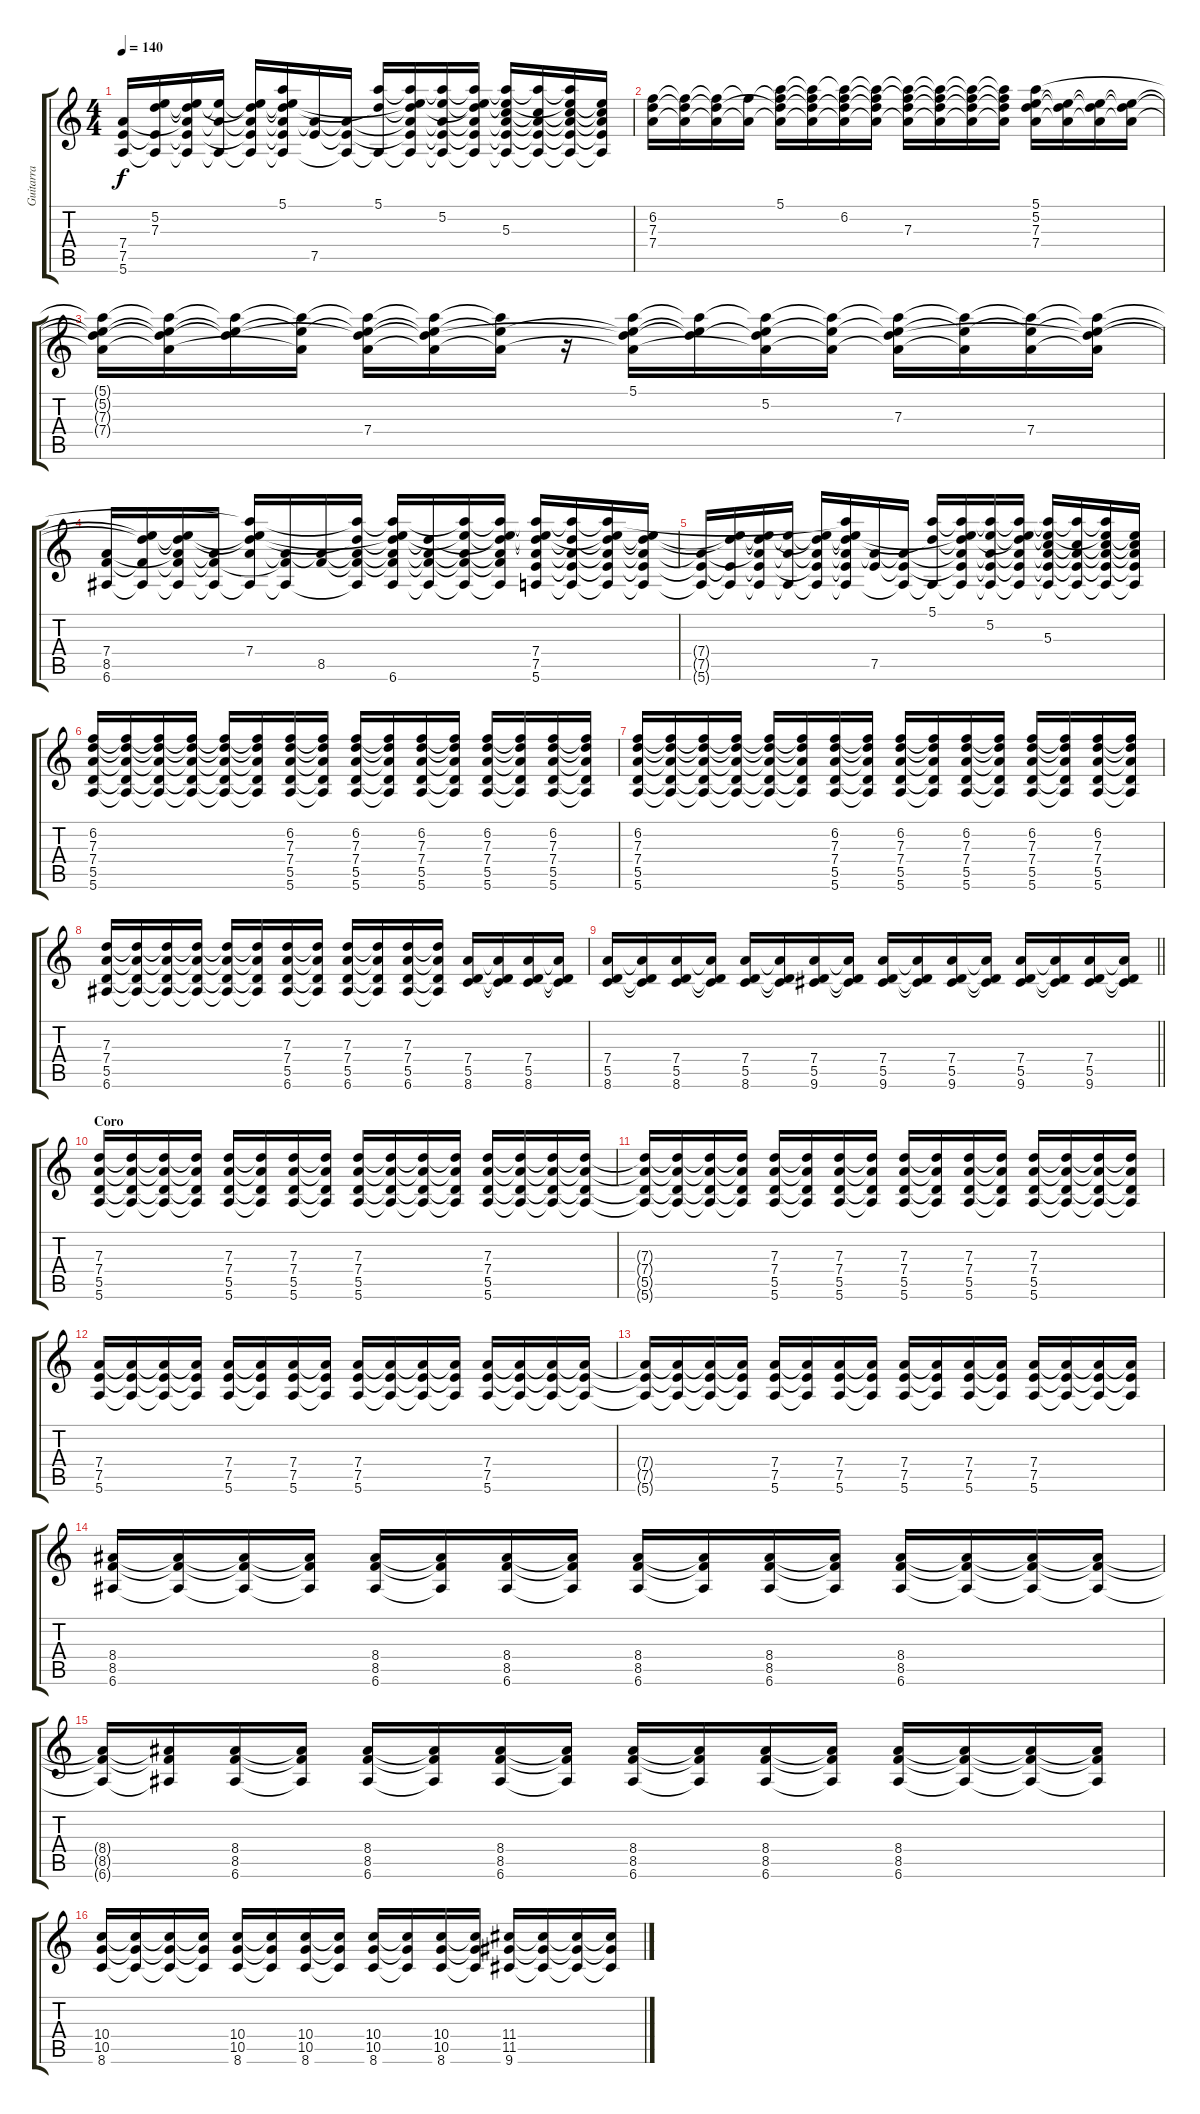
\track ("Guitarra" "Guitarra") {instrument distortionguitar}
\staff {score tabs}
\tuning (E4 B3 G3 D3 A2 E2) {hide}
\ts (4 4)
\tempo 140
\clef g2
\ks c
(7.4{t} 7.5{t} 5.6{t}).16{dy f} (5.2{t} 7.3{t} 7.5{t} 5.6{t}).16 (5.2{t} 7.3{t} 7.4{t} 7.5{t} 5.6{t}).16 (5.2{t} 7.4{t} 5.6{t}).16 (5.2{t} 7.3{t} 7.4{t} 7.5{t} 5.6{t}).16 (5.1{t} 5.2{t} 7.3{t} 7.4{t} 7.5{t} 5.6{t}).16 (7.4{t} 7.5).16 (7.4{t} 7.5{t} 5.6{t}).16 (5.1 7.3{t} 5.6{t}).16 (5.1{t} 5.2{t} 7.3{t} 7.4{t} 7.5{t} 5.6{t}).16 (5.1{t} 5.2 7.4{t} 7.5{t} 5.6{t}).16 (5.1{t} 5.2{t} 7.3{t} 7.4{t} 7.5{t} 5.6{t}).16 (5.1{t} 5.2{t} 5.3 7.4{t} 7.5{t} 5.6{t}).16 (5.1{t} 5.3{t} 7.4{t} 7.5{t} 5.6{t}).16 (5.1{t} 5.2{t} 5.3{t} 7.4{t} 7.5{t} 5.6{t}).16 (5.2{t} 5.3{t} 7.4{t} 7.5{t} 5.6{t}).16 |
(6.2 7.3 7.4).16 (6.2{t} 7.3{t} 7.4{t}).16 (6.2{t} 7.3{t} 7.4{t}).16 (6.2{t} 7.4{t}).16 (5.1 6.2{t} 7.3{t} 7.4{t}).16 (5.1{t} 6.2{t} 7.3{t} 7.4{t}).16 (5.1{t} 6.2 7.3{t} 7.4{t}).16 (5.1{t} 6.2{t} 7.3{t} 7.4{t}).16 (5.1{t} 6.2{t} 7.3 7.4{t}).16 (5.1{t} 6.2{t} 7.3{t} 7.4{t}).16 (5.1{t} 6.2{t} 7.3{t} 7.4{t}).16 (5.1{t} 6.2{t} 7.3{t} 7.4{t}).16 (5.1 5.2 7.3 7.4).16 (5.2{t} 7.3{t} 7.4{t}).16 (5.2{t} 7.3{t} 7.4{t}).16 (5.2{t} 7.3{t} 7.4{t}).16 |
(5.1{t} 5.2{t} 7.3{t} 7.4{t}).16 (5.1{t} 5.2{t} 7.3{t} 7.4{t}).16 (5.1{t} 5.2{t} 7.3{t}).16 (5.1{t} 5.2{t} 7.4{t}).16 (5.1{t} 5.2{t} 7.3{t} 7.4).16 (5.1{t} 5.2{t} 7.3{t} 7.4{t}).16 (5.1{t} 5.2{t} 7.4{t}).16 r.16 (5.1 5.2{t} 7.3{t} 7.4{t}).16 (5.1{t} 5.2{t} 7.3{t}).16 (5.1{t} 5.2 7.3{t} 7.4{t}).16 (5.1{t} 5.2{t} 7.4{t}).16 (5.1{t} 5.2{t} 7.3 7.4{t}).16 (5.1{t} 5.2{t} 7.4{t}).16 (5.1{t} 5.2{t} 7.4).16 (5.1{t} 5.2{t} 7.3{t} 7.4{t}).16 |
(7.4 8.5 6.6).16 (5.2{t} 7.3{t} 8.5{t} 6.6{t}).16 (5.2{t} 7.3{t} 7.4{t} 8.5{t} 6.6{t}).16 (7.4{t} 8.5{t} 6.6{t}).16 (5.1{t} 5.2{t} 7.3{t} 7.4 6.6{t}).16 (7.4{t} 8.5{t} 6.6{t}).16 (7.4{t} 8.5).16 (5.1{t} 7.3{t} 7.4{t} 8.5{t} 6.6{t}).16 (5.1{t} 5.2{t} 7.3{t} 7.4{t} 8.5{t} 6.6).16 (7.3{t} 7.4{t} 8.5{t} 6.6{t}).16 (5.1{t} 5.2{t} 7.4{t} 8.5{t} 6.6{t}).16 (5.1{t} 5.2{t} 7.3{t} 7.4{t} 8.5{t} 6.6{t}).16 (5.1{t} 5.2{t} 7.3{t} 7.4 7.5 5.6).16 (5.1{t} 7.3{t} 7.4{t} 7.5{t} 5.6{t}).16 (5.1{t} 5.2{t} 7.3{t} 7.4{t} 7.5{t} 5.6{t}).16 (5.2{t} 7.3{t} 7.4{t} 7.5{t} 5.6{t}).16 |
(7.4{t} 7.5{t} 5.6{t}).16 (5.2{t} 7.3{t} 7.5{t} 5.6{t}).16 (5.2{t} 7.3{t} 7.4{t} 7.5{t} 5.6{t}).16 (5.2{t} 7.4{t} 5.6{t}).16 (5.2{t} 7.3{t} 7.4{t} 7.5{t} 5.6{t}).16 (5.1{t} 5.2{t} 7.3{t} 7.4{t} 7.5{t} 5.6{t}).16 (7.4{t} 7.5).16 (7.4{t} 7.5{t} 5.6{t}).16 (5.1 7.3{t} 5.6{t}).16 (5.1{t} 5.2{t} 7.3{t} 7.4{t} 7.5{t} 5.6{t}).16 (5.1{t} 5.2 7.4{t} 7.5{t} 5.6{t}).16 (5.1{t} 5.2{t} 7.3{t} 7.4{t} 7.5{t} 5.6{t}).16 (5.1{t} 5.2{t} 5.3 7.4{t} 7.5{t} 5.6{t}).16 (5.1{t} 5.3{t} 7.4{t} 7.5{t} 5.6{t}).16 (5.1{t} 5.2{t} 5.3{t} 7.4{t} 7.5{t} 5.6{t}).16 (5.2{t} 5.3{t} 7.4{t} 7.5{t} 5.6{t}).16 |
(6.2 7.3 7.4 5.5 5.6).16{instrument distortionguitar} (6.2{t} 7.3{t} 7.4{t} 5.5{t} 5.6{t}).16 (6.2{t} 7.3{t} 7.4{t} 5.5{t} 5.6{t}).16 (6.2{t} 7.3{t} 7.4{t} 5.5{t} 5.6{t}).16 (6.2{t} 7.3{t} 7.4{t} 5.5{t} 5.6{t}).16 (6.2{t} 7.3{t} 7.4{t} 5.5{t} 5.6{t}).16 (6.2 7.3 7.4 5.5 5.6).16 (6.2{t} 7.3{t} 7.4{t} 5.5{t} 5.6{t}).16 (6.2 7.3 7.4 5.5 5.6).16 (6.2{t} 7.3{t} 7.4{t} 5.5{t} 5.6{t}).16 (6.2 7.3 7.4 5.5 5.6).16 (6.2{t} 7.3{t} 7.4{t} 5.5{t} 5.6{t}).16 (6.2 7.3 7.4 5.5 5.6).16 (6.2{t} 7.3{t} 7.4{t} 5.5{t} 5.6{t}).16 (6.2 7.3 7.4 5.5 5.6).16 (6.2{t} 7.3{t} 7.4{t} 5.5{t} 5.6{t}).16 |
(6.2 7.3 7.4 5.5 5.6).16 (6.2{t} 7.3{t} 7.4{t} 5.5{t} 5.6{t}).16 (6.2{t} 7.3{t} 7.4{t} 5.5{t} 5.6{t}).16 (6.2{t} 7.3{t} 7.4{t} 5.5{t} 5.6{t}).16 (6.2{t} 7.3{t} 7.4{t} 5.5{t} 5.6{t}).16 (6.2{t} 7.3{t} 7.4{t} 5.5{t} 5.6{t}).16 (6.2 7.3 7.4 5.5 5.6).16 (6.2{t} 7.3{t} 7.4{t} 5.5{t} 5.6{t}).16 (6.2 7.3 7.4 5.5 5.6).16 (6.2{t} 7.3{t} 7.4{t} 5.5{t} 5.6{t}).16 (6.2 7.3 7.4 5.5 5.6).16 (6.2{t} 7.3{t} 7.4{t} 5.5{t} 5.6{t}).16 (6.2 7.3 7.4 5.5 5.6).16 (6.2{t} 7.3{t} 7.4{t} 5.5{t} 5.6{t}).16 (6.2 7.3 7.4 5.5 5.6).16 (6.2{t} 7.3{t} 7.4{t} 5.5{t} 5.6{t}).16 |
(7.3 7.4 5.5 6.6).16 (7.3{t} 7.4{t} 5.5{t} 6.6{t}).16 (7.3{t} 7.4{t} 5.5{t} 6.6{t}).16 (7.3{t} 7.4{t} 5.5{t} 6.6{t}).16 (7.3{t} 7.4{t} 5.5{t} 6.6{t}).16 (7.3{t} 7.4{t} 5.5{t} 6.6{t}).16 (7.3 7.4 5.5 6.6).16 (7.3{t} 7.4{t} 5.5{t} 6.6{t}).16 (7.3 7.4 5.5 6.6).16 (7.3{t} 7.4{t} 5.5{t} 6.6{t}).16 (7.3 7.4 5.5 6.6).16 (7.3{t} 7.4{t} 5.5{t} 6.6{t}).16 (7.4 5.5 8.6).16 (7.4{t} 5.5{t} 8.6{t}).16 (7.4 5.5 8.6).16 (7.4{t} 5.5{t} 8.6{t}).16 |
\barLineRight lightlight
(7.4 5.5 8.6).16 (7.4{t} 5.5{t} 8.6{t}).16 (7.4 5.5 8.6).16 (7.4{t} 5.5{t} 8.6{t}).16 (7.4 5.5 8.6).16 (7.4{t} 5.5{t} 8.6{t}).16 (7.4 5.5 9.6).16 (7.4{t} 5.5{t} 9.6{t}).16 (7.4 5.5 9.6).16 (7.4{t} 5.5{t} 9.6{t}).16 (7.4 5.5 9.6).16 (7.4{t} 5.5{t} 9.6{t}).16 (7.4 5.5 9.6).16 (7.4{t} 5.5{t} 9.6{t}).16 (7.4 5.5 9.6).16 (7.4{t} 5.5{t} 9.6{t}).16 |
\section ("" "Coro")
(7.3 7.4 5.5 5.6).16 (7.3{t} 7.4{t} 5.5{t} 5.6{t}).16 (7.3{t} 7.4{t} 5.5{t} 5.6{t}).16 (7.3{t} 7.4{t} 5.5{t} 5.6{t}).16 (7.3 7.4 5.5 5.6).16 (7.3{t} 7.4{t} 5.5{t} 5.6{t}).16 (7.3 7.4 5.5 5.6).16 (7.3{t} 7.4{t} 5.5{t} 5.6{t}).16 (7.3 7.4 5.5 5.6).16 (7.3{t} 7.4{t} 5.5{t} 5.6{t}).16 (7.3{t} 7.4{t} 5.5{t} 5.6{t}).16 (7.3{t} 7.4{t} 5.5{t} 5.6{t}).16 (7.3 7.4 5.5 5.6).16 (7.3{t} 7.4{t} 5.5{t} 5.6{t}).16 (7.3{t} 7.4{t} 5.5{t} 5.6{t}).16 (7.3{t} 7.4{t} 5.5{t} 5.6{t}).16 |
(7.3{t} 7.4{t} 5.5{t} 5.6{t}).16 (7.3{t} 7.4{t} 5.5{t} 5.6{t}).16 (7.3{t} 7.4{t} 5.5{t} 5.6{t}).16 (7.3{t} 7.4{t} 5.5{t} 5.6{t}).16 (7.3 7.4 5.5 5.6).16 (7.3{t} 7.4{t} 5.5{t} 5.6{t}).16 (7.3 7.4 5.5 5.6).16 (7.3{t} 7.4{t} 5.5{t} 5.6{t}).16 (7.3 7.4 5.5 5.6).16 (7.3{t} 7.4{t} 5.5{t} 5.6{t}).16 (7.3 7.4 5.5 5.6).16 (7.3{t} 7.4{t} 5.5{t} 5.6{t}).16 (7.3 7.4 5.5 5.6).16 (7.3{t} 7.4{t} 5.5{t} 5.6{t}).16 (7.3{t} 7.4{t} 5.5{t} 5.6{t}).16 (7.3{t} 7.4{t} 5.5{t} 5.6{t}).16 |
(7.4 7.5 5.6).16 (7.4{t} 7.5{t} 5.6{t}).16 (7.4{t} 7.5{t} 5.6{t}).16 (7.4{t} 7.5{t} 5.6{t}).16 (7.4 7.5 5.6).16 (7.4{t} 7.5{t} 5.6{t}).16 (7.4 7.5 5.6).16 (7.4{t} 7.5{t} 5.6{t}).16 (7.4 7.5 5.6).16 (7.4{t} 7.5{t} 5.6{t}).16 (7.4{t} 7.5{t} 5.6{t}).16 (7.4{t} 7.5{t} 5.6{t}).16 (7.4 7.5 5.6).16 (7.4{t} 7.5{t} 5.6{t}).16 (7.4{t} 7.5{t} 5.6{t}).16 (7.4{t} 7.5{t} 5.6{t}).16 |
(7.4{t} 7.5{t} 5.6{t}).16 (7.4{t} 7.5{t} 5.6{t}).16 (7.4{t} 7.5{t} 5.6{t}).16 (7.4{t} 7.5{t} 5.6{t}).16 (7.4 7.5 5.6).16 (7.4{t} 7.5{t} 5.6{t}).16 (7.4 7.5 5.6).16 (7.4{t} 7.5{t} 5.6{t}).16 (7.4 7.5 5.6).16 (7.4{t} 7.5{t} 5.6{t}).16 (7.4 7.5 5.6).16 (7.4{t} 7.5{t} 5.6{t}).16 (7.4 7.5 5.6).16 (7.4{t} 7.5{t} 5.6{t}).16 (7.4{t} 7.5{t} 5.6{t}).16 (7.4{t} 7.5{t} 5.6{t}).16 |
(8.4 8.5 6.6).16 (8.4{t} 8.5{t} 6.6{t}).16 (8.4{t} 8.5{t} 6.6{t}).16 (8.4{t} 8.5{t} 6.6{t}).16 (8.4 8.5 6.6).16 (8.4{t} 8.5{t} 6.6{t}).16 (8.4 8.5 6.6).16 (8.4{t} 8.5{t} 6.6{t}).16 (8.4 8.5 6.6).16 (8.4{t} 8.5{t} 6.6{t}).16 (8.4 8.5 6.6).16 (8.4{t} 8.5{t} 6.6{t}).16 (8.4 8.5 6.6).16 (8.4{t} 8.5{t} 6.6{t}).16 (8.4{t} 8.5{t} 6.6{t}).16 (8.4{t} 8.5{t} 6.6{t}).16 |
(8.4{t} 8.5{t} 6.6{t}).16 (8.4{t} 8.5{t} 6.6{t}).16 (8.4 8.5 6.6).16 (8.4{t} 8.5{t} 6.6{t}).16 (8.4 8.5 6.6).16 (8.4{t} 8.5{t} 6.6{t}).16 (8.4 8.5 6.6).16 (8.4{t} 8.5{t} 6.6{t}).16 (8.4 8.5 6.6).16 (8.4{t} 8.5{t} 6.6{t}).16 (8.4 8.5 6.6).16 (8.4{t} 8.5{t} 6.6{t}).16 (8.4 8.5 6.6).16 (8.4{t} 8.5{t} 6.6{t}).16 (8.4{t} 8.5{t} 6.6{t}).16 (8.4{t} 8.5{t} 6.6{t}).16 |
(10.4 10.5 8.6).16 (10.4{t} 10.5{t} 8.6{t}).16 (10.4{t} 10.5{t} 8.6{t}).16 (10.4{t} 10.5{t} 8.6{t}).16 (10.4 10.5 8.6).16 (10.4{t} 10.5{t} 8.6{t}).16 (10.4 10.5 8.6).16 (10.4{t} 10.5{t} 8.6{t}).16 (10.4 10.5 8.6).16 (10.4{t} 10.5{t} 8.6{t}).16 (10.4 10.5 8.6).16 (10.4{t} 10.5{t} 8.6{t}).16 (11.4 11.5 9.6).16 (11.4{t} 11.5{t} 9.6{t}).16 (11.4{t} 11.5{t} 9.6{t}).16 (11.4{t} 11.5{t} 9.6{t}).16
